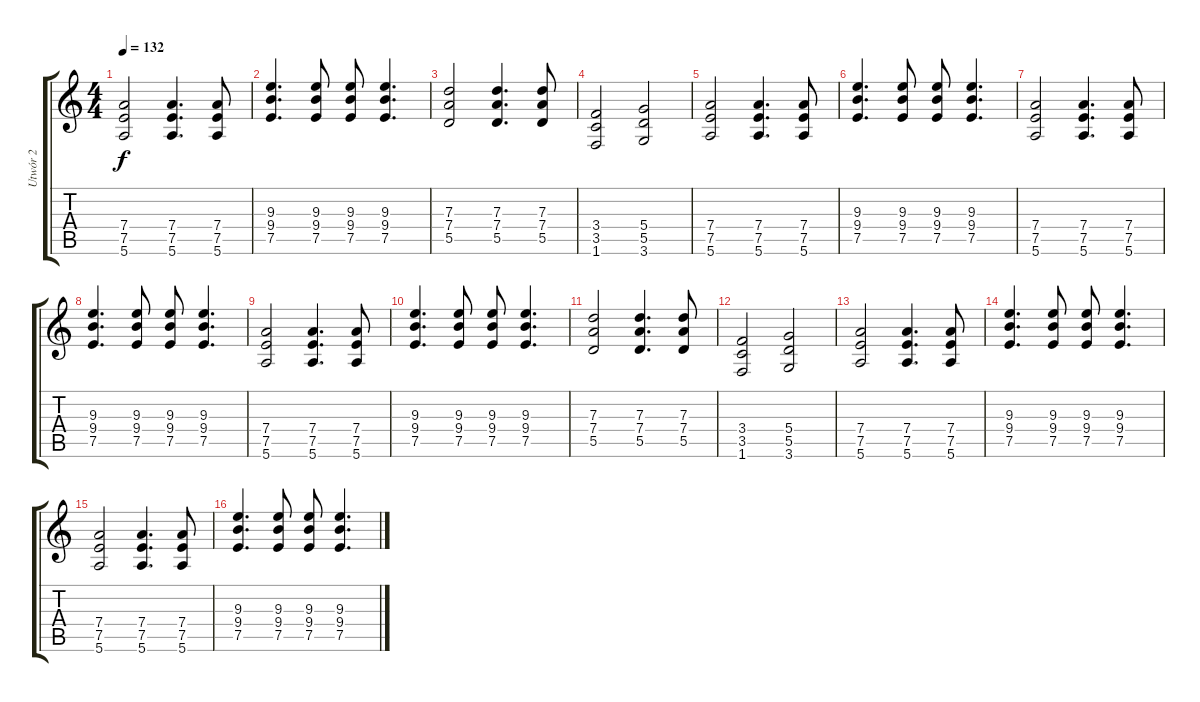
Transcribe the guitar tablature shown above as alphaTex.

\track ("Utwór 2" "Utwór 2") {instrument distortionguitar}
\staff {score tabs}
\tuning (E4 B3 G3 D3 A2 E2) {hide}
\ts (4 4)
\tempo 132
\clef g2
\ks c
(7.4 7.5 5.6).2{dy f} (7.4 7.5 5.6).4{d} (7.4 7.5 5.6).8 |
(9.3 9.4 7.5).4{d} (9.3 9.4 7.5).8 (9.3 9.4 7.5).8 (9.3 9.4 7.5).4{d} |
(7.3 7.4 5.5).2 (7.3 7.4 5.5).4{d} (7.3 7.4 5.5).8 |
(3.4 3.5 1.6).2 (5.4 5.5 3.6).2 |
(7.4 7.5 5.6).2 (7.4 7.5 5.6).4{d} (7.4 7.5 5.6).8 |
(9.3 9.4 7.5).4{d} (9.3 9.4 7.5).8 (9.3 9.4 7.5).8 (9.3 9.4 7.5).4{d} |
(7.4 7.5 5.6).2 (7.4 7.5 5.6).4{d} (7.4 7.5 5.6).8 |
(9.3 9.4 7.5).4{d} (9.3 9.4 7.5).8 (9.3 9.4 7.5).8 (9.3 9.4 7.5).4{d} |
(7.4 7.5 5.6).2 (7.4 7.5 5.6).4{d} (7.4 7.5 5.6).8 |
(9.3 9.4 7.5).4{d} (9.3 9.4 7.5).8 (9.3 9.4 7.5).8 (9.3 9.4 7.5).4{d} |
(7.3 7.4 5.5).2 (7.3 7.4 5.5).4{d} (7.3 7.4 5.5).8 |
(3.4 3.5 1.6).2 (5.4 5.5 3.6).2 |
(7.4 7.5 5.6).2 (7.4 7.5 5.6).4{d} (7.4 7.5 5.6).8 |
(9.3 9.4 7.5).4{d} (9.3 9.4 7.5).8 (9.3 9.4 7.5).8 (9.3 9.4 7.5).4{d} |
(7.4 7.5 5.6).2 (7.4 7.5 5.6).4{d} (7.4 7.5 5.6).8 |
(9.3 9.4 7.5).4{d} (9.3 9.4 7.5).8 (9.3 9.4 7.5).8 (9.3 9.4 7.5).4{d}
